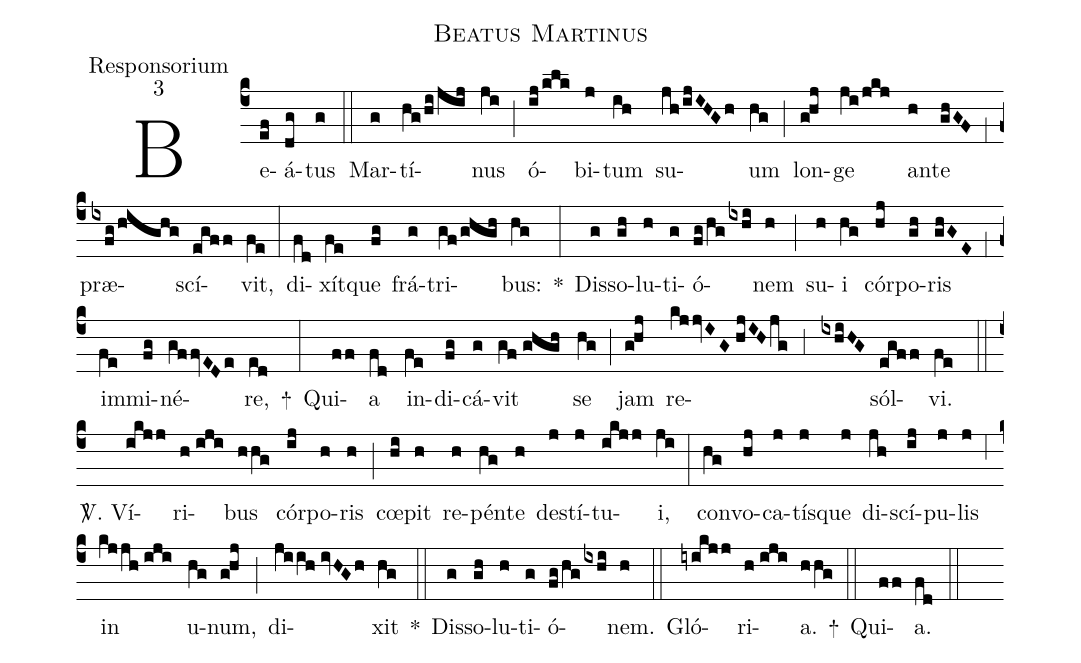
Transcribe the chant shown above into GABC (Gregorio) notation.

name:Beatus Martinus;
office-part:Responsorium;
mode:3;
%%
(c4) Be(ef)á(dg)tus(g) (::)
Mar(g)tí(hg/hi/jij)nus(ji) (;) ó(ij/klk)bi(j)tum(ih) su(jh/ijIHGh)um(hg) (;) lon(g!hj)ge(ji/jkj) an(h)te(ghGF) (,1) præ(ixfg/highg)scí(egff)vit,(fe) (:)
di(fd)xít(fe)que(fg) frá(g)tri(gf/ghgh)bus:(hg) *(:) Dis(g)so(gh)lu(h)ti(g)ó(fg/hg/ixhi)nem(h) (;) su(h)i(hg) cór(hj)po(gh)ris(ghGE) (,1) im(fe)mi(fg)né(gffvEDe)re,(ed) +(:) Qui(ff)a(fd) in(fe)di(fg)cá(g)vit(gf//ghgh) se(hg) (;) jam(g!hj) re(kjjvIG//hjIH/jg;3ixhiHG)sól(egff)vi.(fe) (::)

<sp>V/</sp>. Ví(ikjj)ri(h//iji)bus(hhg) cór(ij)po(h)ris(h) (;) cœ(hi)pit(h) re(h)pén(hg)te(h) de(j)stí(j)tu(ikjj)i,(ji) (:)
con(hg)vo(hj)ca(j)tí(j)sque(j) di(jh)scí(ij)pu(j)lis(j) (,6) in(kjjh//iji) u(hg)num,(g!hj) (;) di(jiih//ivHGh)xit(hg) *(::) Dis(g)so(gh)lu(h)ti(g)ó(fg/hg/ixhi)nem.(h) (::)

Gló(iyikjj)ri(h//iji)a.(hhg) +(::) Qui(ff)a.(fd) (::)
